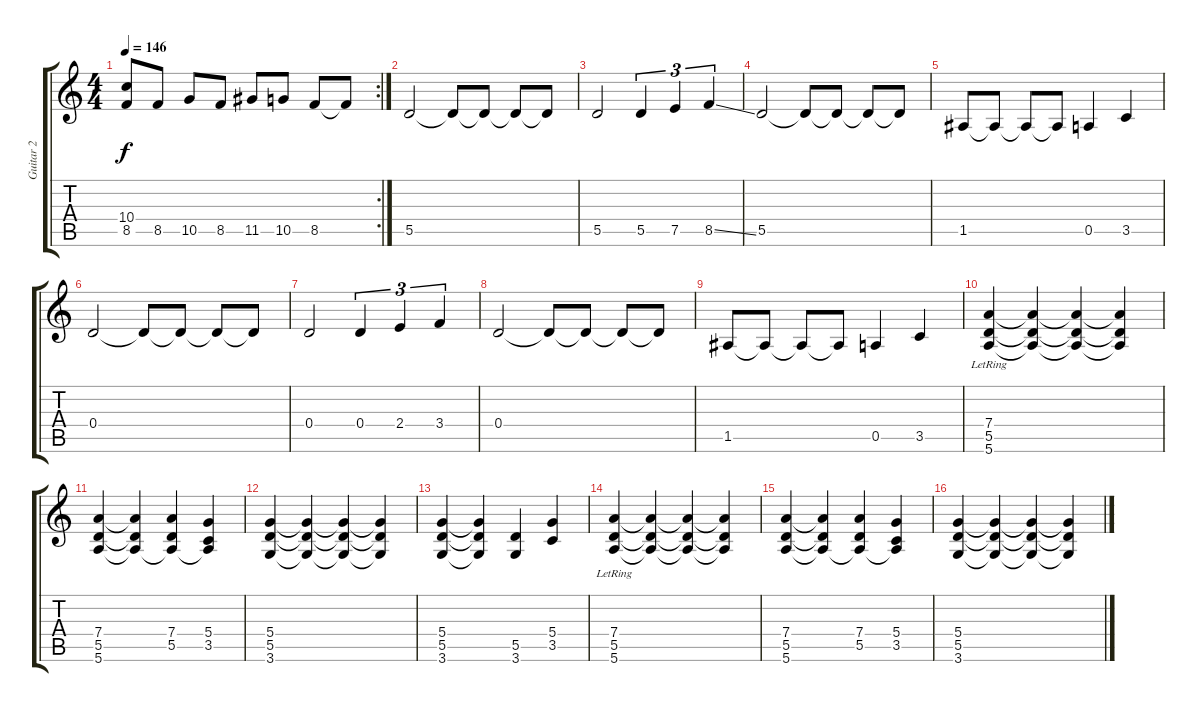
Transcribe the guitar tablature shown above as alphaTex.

\track ("Guitar 2" "Guitar 2") {instrument distortionguitar}
\staff {score tabs}
\tuning (E4 B3 G3 D3 A2 E2) {hide}
\rc 2
\ts (4 4)
\tempo 146
\clef g2
\ks c
(10.4 8.5).8{dy f volume 14} 8.5.8 10.5.8 8.5.8 11.5.8 10.5.8 8.5.8 8.5{t}.8 |
5.5.2 5.5{t}.8 5.5{t}.8 5.5{t}.8 5.5{t}.8 |
5.5.2 5.5.4{tu (3 2)} 7.5.4{tu (3 2)} 8.5{ss}.4{tu (3 2)} |
5.5.2 5.5{t}.8 5.5{t}.8 5.5{t}.8 5.5{t}.8 |
1.5.8 1.5{t}.8 1.5{t}.8 1.5{t}.8 0.5.4 3.5.4 |
0.4.2 0.4{t}.8 0.4{t}.8 0.4{t}.8 0.4{t}.8 |
0.4.2 0.4.4{tu (3 2)} 2.4.4{tu (3 2)} 3.4.4{tu (3 2)} |
0.4.2 0.4{t}.8 0.4{t}.8 0.4{t}.8 0.4{t}.8 |
1.5.8 1.5{t}.8 1.5{t}.8 1.5{t}.8 0.5.4 3.5.4 |
(7.4{lr} 5.5{lr} 5.6{lr}).4 (7.4{t} 5.5{t} 5.6{t}).4 (7.4{t} 5.5{t} 5.6{t}).4 (7.4{t} 5.5{t} 5.6{t}).4 |
(7.4 5.5 5.6).4 (7.4{t} 5.5{t} 5.6{t}).4 (7.4 5.5 5.6{t}).4 (5.4 3.5 5.6{t}).4 |
(5.4 5.5 3.6).4 (5.4{t} 5.5{t} 3.6{t}).4 (5.4{t} 5.5{t} 3.6{t}).4 (5.4{t} 5.5{t} 3.6{t}).4 |
(5.4 5.5 3.6).4 (5.4{t} 5.5{t} 3.6{t}).4 (5.5 3.6).4 (5.4 3.5).4 |
(7.4{lr} 5.5{lr} 5.6{lr}).4 (7.4{t} 5.5{t} 5.6{t}).4 (7.4{t} 5.5{t} 5.6{t}).4 (7.4{t} 5.5{t} 5.6{t}).4 |
(7.4 5.5 5.6).4 (7.4{t} 5.5{t} 5.6{t}).4 (7.4 5.5 5.6{t}).4 (5.4 3.5 5.6{t}).4 |
(5.4 5.5 3.6).4 (5.4{t} 5.5{t} 3.6{t}).4 (5.4{t} 5.5{t} 3.6{t}).4 (5.4{t} 5.5{t} 3.6{t}).4
